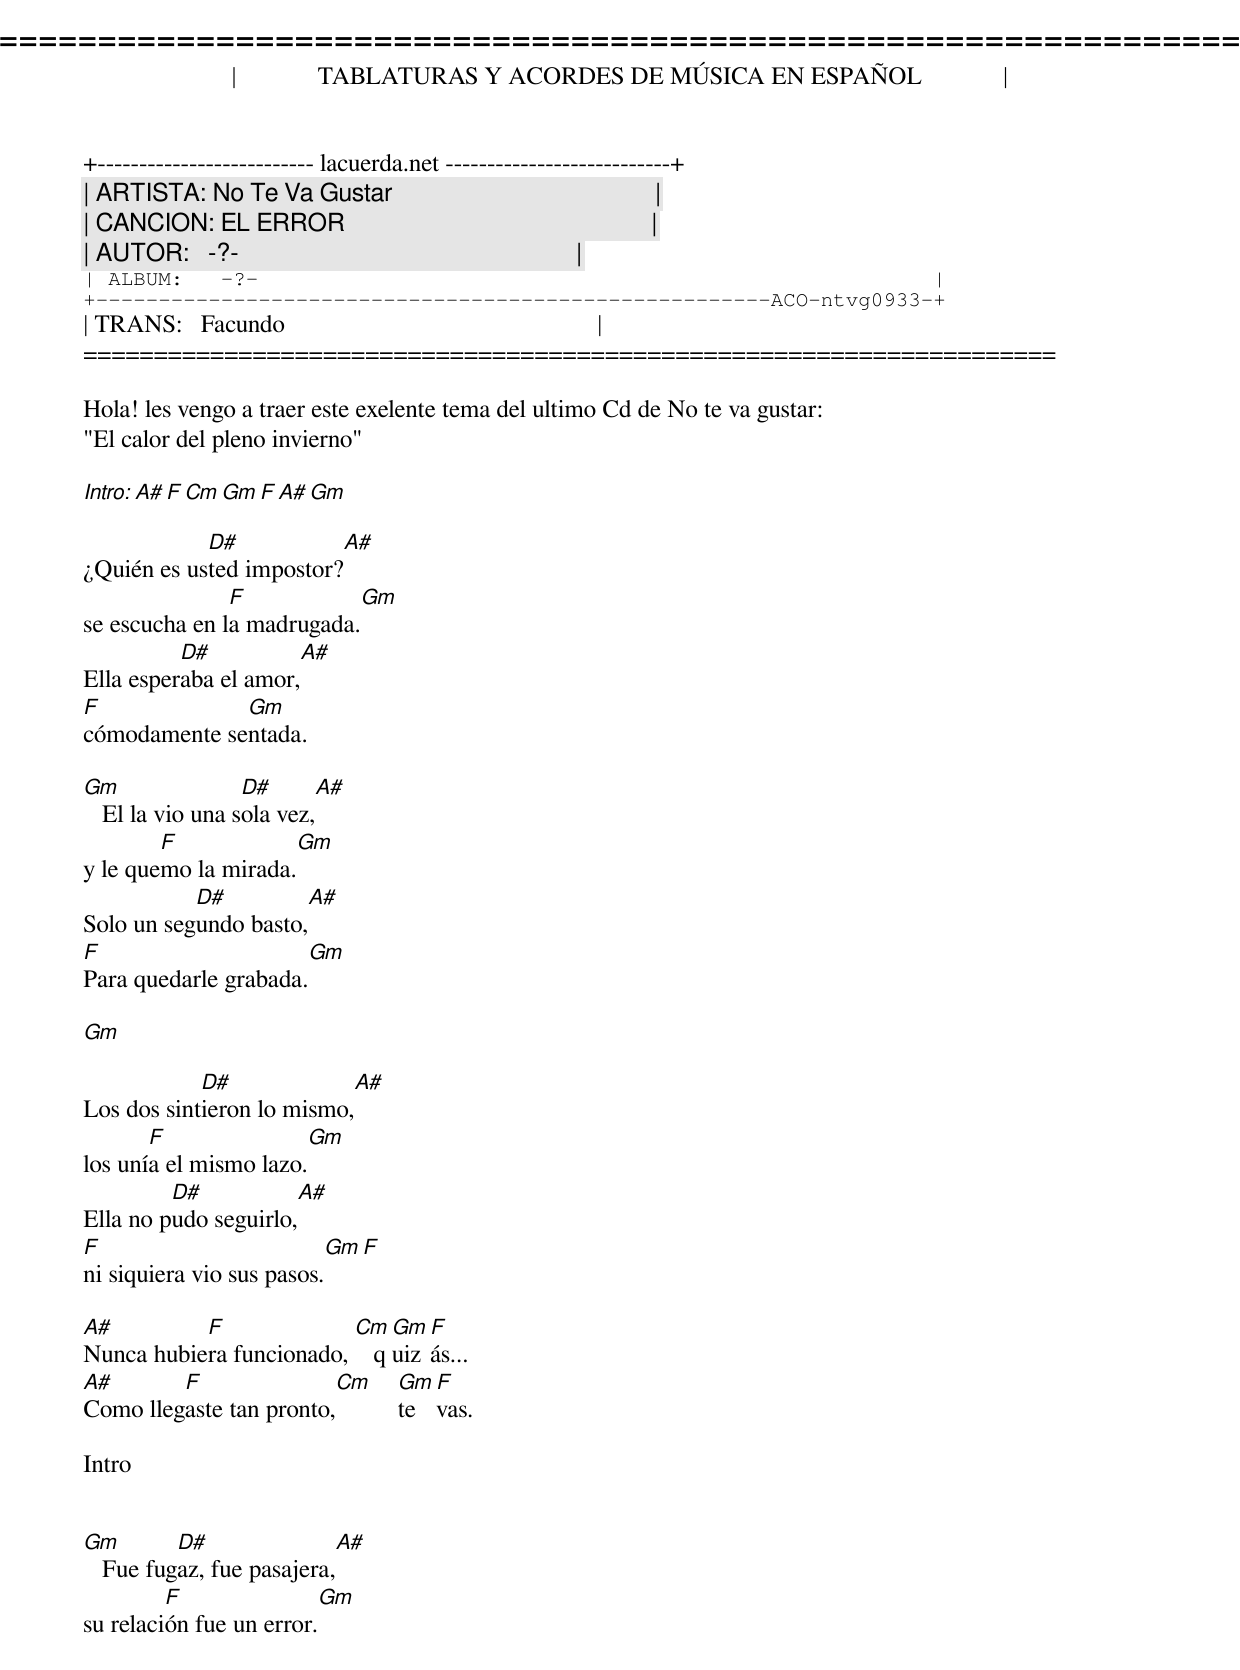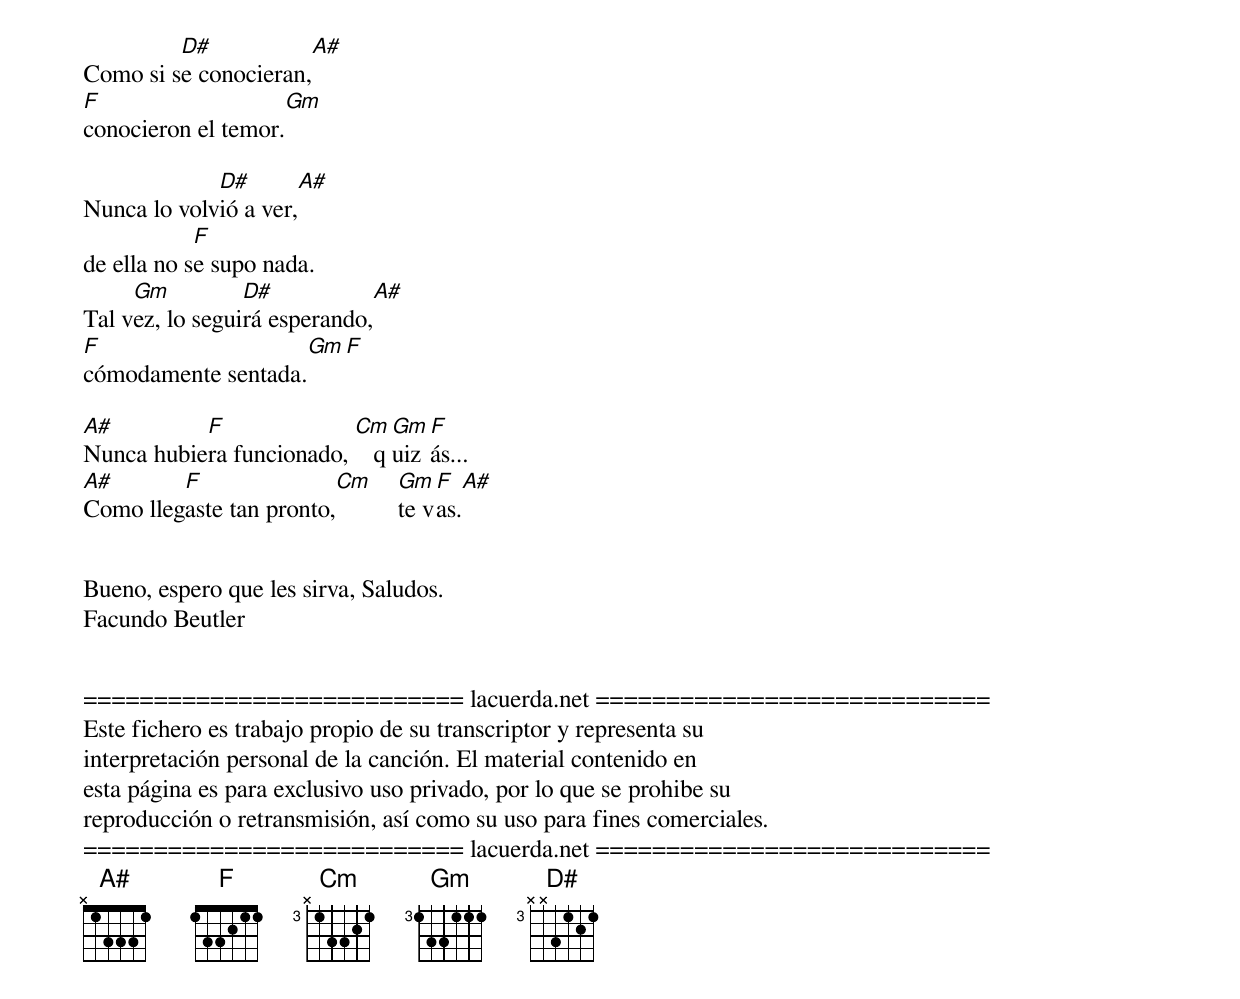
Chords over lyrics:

=====================================================================
|             TABLATURAS Y ACORDES DE MÚSICA EN ESPAÑOL             |
+-------------------------- lacuerda.net ---------------------------+
| ARTISTA: No Te Va Gustar                                          |
| CANCION: EL ERROR                                                 |
| AUTOR:   -?-                                                      |
| ALBUM:   -?-                                                      |
+------------------------------------------------------ACO-ntvg0933-+
| TRANS:   Facundo                                                  |
=====================================================================

Hola! les vengo a traer este exelente tema del ultimo Cd de No te va gustar:
"El calor del pleno invierno"

Intro:  A#  F  Cm  Gm F    A#  Gm

            D#           A#
¿Quién es usted impostor?
               F           Gm
se escucha en la madrugada.
          D#          A#
Ella esperaba el amor,
F             Gm
cómodamente sentada.

Gm                D#      A#
   El la vio una sola vez,
        F            Gm
y le quemo la mirada.
           D#          A#
Solo un segundo basto,
F                     Gm
Para quedarle grabada.

Gm

            D#             A#
Los dos sintieron lo mismo,
       F               Gm
los unía el mismo lazo.
         D#           A#
Ella no pudo seguirlo,
F                         Gm  F
ni siquiera vio sus pasos.

A#         F              Cm  Gm F
Nunca hubiera funcionado,    quizás...
A#       F               Cm  Gm F
Como llegaste tan pronto,    te vas.

Intro


Gm        D#               A#
   Fue fugaz, fue pasajera,
         F               Gm
su relación fue un error.
         D#           A#
Como si se conocieran,
F                   Gm
conocieron el temor.

             D#       A#
Nunca lo volvió a ver,
            F
de ella no se supo nada.
     Gm          D#           A#
Tal vez, lo seguirá esperando,
F                   Gm  F
cómodamente sentada.

A#         F              Cm  Gm F
Nunca hubiera funcionado,    quizás...
A#       F               Cm  Gm  F   A#
Como llegaste tan pronto,    te vas.


Bueno, espero que les sirva, Saludos.
Facundo Beutler


=========================== lacuerda.net ============================
Este fichero es trabajo propio de su transcriptor y representa su
interpretación personal de la canción. El material contenido en
esta página es para exclusivo uso privado, por lo que se prohibe su
reproducción o retransmisión, así como su uso para fines comerciales.
=========================== lacuerda.net ============================
